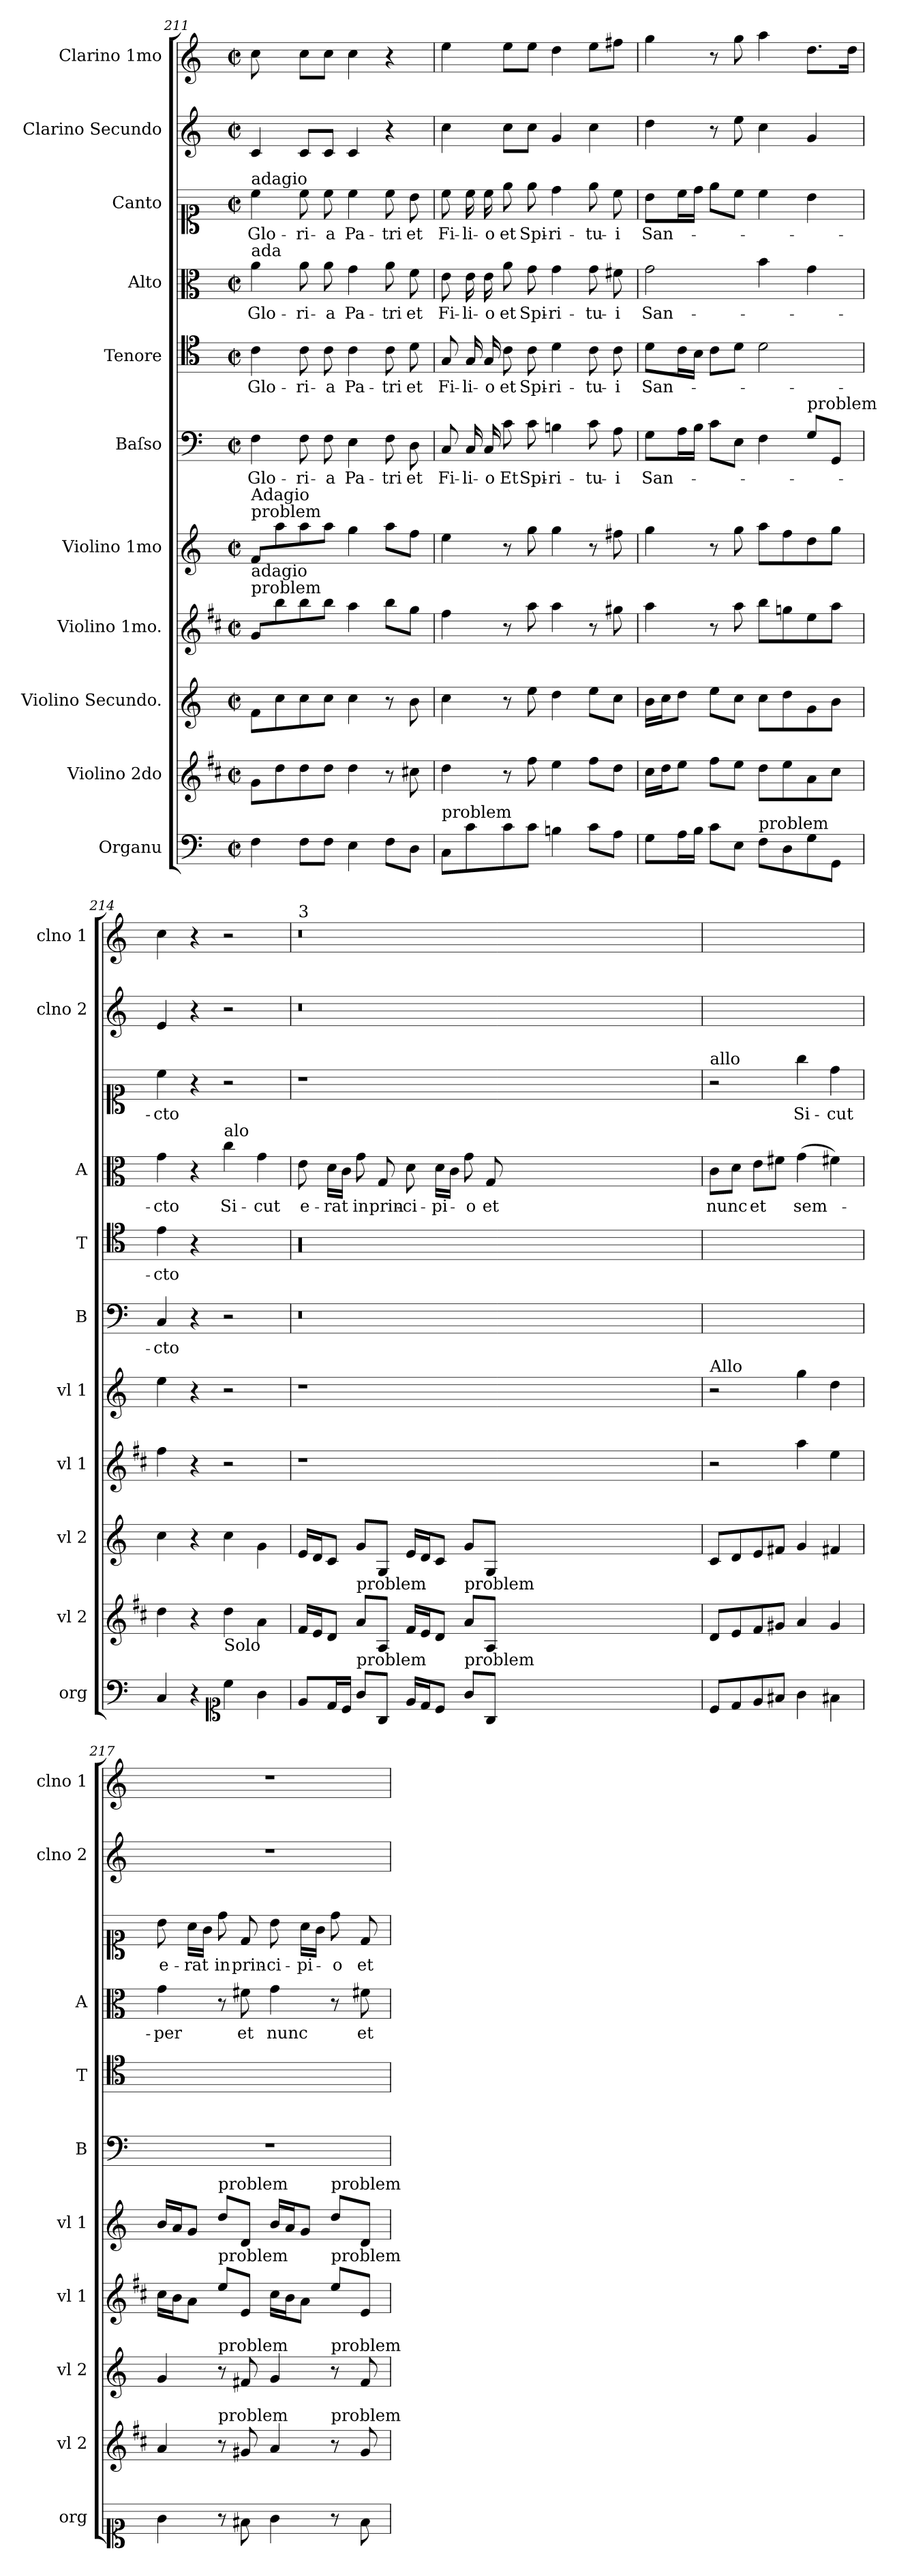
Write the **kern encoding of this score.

**kern	**kern	**kern	**kern	**kern	**kern	**text	**kern	**text	**kern	**text	**kern	**text	**kern	**kern
*part11	*part10	*part9	*part8	*part7	*part6	*part6	*part5	*part5	*part4	*part4	*part3	*part3	*part2	*part1
*staff11	*staff10	*staff9	*staff8	*staff7	*staff6	*staff6	*staff5	*staff5	*staff4	*staff4	*staff3	*staff3	*staff2	*staff1
*I"Organu	*I"Violino 2do	*I"Violino Secundo.	*I"Violino 1mo.	*I"Violino 1mo	*I"Baſso	*	*I"Tenore	*	*I"Alto	*	*I"Canto	*	*I"Clarino Secundo	*I"Clarino 1mo
*I'org	*I'vl 2	*I'vl 2	*I'vl 1	*I'vl 1	*I'B	*	*I'T	*	*I'A	*	*	*	*I'clno 2	*I'clno 1
*clefF4	*clefG2	*clefG2	*clefG2	*clefG2	*clefF4	*	*clefC4	*	*clefC3	*	*clefC1	*	*clefG2	*clefG2
*	*ITrd1c2	*	*ITrd1c2	*	*	*	*	*	*	*	*	*	*	*
*k[]	*k[]	*k[]	*k[]	*k[]	*k[]	*	*k[]	*	*k[]	*	*k[]	*	*k[]	*k[]
*M2/2	*M2/2	*M2/2	*M2/2	*M2/2	*M2/2	*	*M2/2	*	*M2/2	*	*M2/2	*	*M2/2	*M2/2
*met(c|)	*met(c|)	*met(c|)	*met(c|)	*met(c|)	*met(c|)	*	*met(c|)	*	*met(c|)	*	*met(c|)	*	*met(c|)	*met(c|)
=211	=211	=211	=211	=211	=211	=211	=211	=211	=211	=211	=211	=211	=211	=211
!	!	!	!	!	!	!	!	!	!	!	!LO:TX:a:t=adagio	!	!	!
!	!	!	!	!	!	!	!	!	!LO:TX:a:t=ada	!	!	!	!	!
!	!	!	!	!LO:TX:a:t=problem	!	!	!	!	!	!	!	!	!	!
!	!	!	!	!LO:TX:a:t=Adagio	!	!	!	!	!	!	!	!	!	!
!	!	!	!LO:TX:a:t=problem	!	!	!	!	!	!	!	!	!	!	!
!	!	!	!LO:TX:a:t=adagio	!	!	!	!	!	!	!	!	!	!	!
!	!	!	!	!	!	!	!	!	!	!	!	!	!	!LO:N:vis=8
4F\	8f\L	8f\L	8f/L	8f/L	4F\	Glo-	4c\	Glo-	4a\	Glo-	4cc\	Glo-	4c/	4cc\
.	8cc\	8cc\	8aa\	8aa\	.	.	.	.	.	.	.	.	.	.
8F\L	8cc\	8cc\	8aa\	8aa\	8F\	-ri-	8c\	-ri-	8a\	-ri-	8cc\	-ri-	8c/L	8cc\L
8F\J	8cc\J	8cc\J	8aa\J	8aa\J	8F\	-a	8c\	-a	8a\	-a	8cc\	-a	8c/J	8cc\J
4E\	4cc\	4cc\	4gg\	4gg\	4E\	Pa-	4c\	Pa-	4g\	Pa-	4cc\	Pa-	4c/	4cc\
8F\L	8r	8r	8aa\L	8aa\L	8F\	-tri	8c\	-tri	8a\	-tri	8cc\	-tri	4r	4r
8D\J	8bn\	8b\	8ff\J	8ff\J	8D\	et	8d\	et	8f\	et	8b\	et	.	.
=212	=212	=212	=212	=212	=212	=212	=212	=212	=212	=212	=212	=212	=212	=212
!LO:TX:a:t=problem	!	!	!	!	!	!	!	!	!	!	!	!	!	!
8C/L	4cc\	4cc\	4ee\	4ee\	8C/	Fi-	8G/	Fi-	8e\	Fi-	8cc\	Fi-	4cc\	4ee\
8c\	.	.	.	.	16C/	-li-	16G/	-li-	16e\	-li-	16cc\	-li-	.	.
.	.	.	.	.	16C/	-o	16G/	-o	16e\	-o	16cc\	-o	.	.
8c\	8r	8r	8r	8r	8c\	Et	8c\	et	8a\	et	8ee\	et	8cc\L	8ee\L
8c\J	8ee\	8ee\	8gg\	8gg\	8c\	Spi-	8c\	Spi-	8g\	Spi-	8ee\	Spi-	8cc\J	8ee\J
4Bn\	4dd\	4dd\	4gg\	4gg\	4Bn\	-ri-	4d\	-ri-	4g\	-ri-	4dd\	-ri-	4g/	4dd\
8c\L	8ee\L	8ee\L	8r	8r	8c\	-tu-	8c\	-tu-	8g\	-tu-	8ee\	-tu-	4cc\	8ee\L
8A\J	8cc\J	8cc\J	8ff#X\	8ff#X\	8A\	-i	8c\	-i	8f#X\	-i	8cc\	-i	.	8ff#X\J
=213	=213	=213	=213	=213	=213	=213	=213	=213	=213	=213	=213	=213	=213	=213
8G\L	16b\LL	16b\LL	4gg\	4gg\	8G\L	San-	8d\L	San-	2g\	San-	8b\L	San-	4dd\	4gg\
.	16cc\J	16cc\J	.	.	.	.	.	.	.	.	.	.	.	.
16A\L	8dd\J	8dd\J	.	.	16A\L	.	16c\L	.	.	.	16cc\L	.	.	.
16B\JJ	.	.	.	.	16B\JJ	.	16B\JJ	.	.	.	16dd\JJ	.	.	.
8c\L	8ee\L	8ee\L	8r	8r	8c\L	.	8c\L	.	.	.	8ee\L	.	8r	8r
8E\J	8dd\J	8cc\J	8gg\	8gg\	8E\J	.	8d\J	.	.	.	8cc\J	.	8ee\	8gg\
!LO:TX:a:t=problem	!	!	!	!	!	!	!	!	!	!	!	!	!	!
8F\L	8cc\L	8cc\L	8aa\L	8aa\L	4F\	.	2d\	.	4b\	.	4cc\	.	4cc\	4aa\
8D\	8dd\	8dd\	8ffn\	8ff\	.	.	.	.	.	.	.	.	.	.
!	!	!	!	!	!LO:TX:a:t=problem	!	!	!	!	!	!	!	!	!
8G\	8g\	8g\	8dd\	8dd\	8G\L	.	.	.	4g\	.	4b\	.	4g/	8.dd\L
8GG/J	8b\J	8b\J	8gg\J	8gg\J	8GG/J	.	.	.	.	.	.	.	.	.
.	.	.	.	.	.	.	.	.	.	.	.	.	.	16dd\Jk
=214	=214	=214	=214	=214	=214	=214	=214	=214	=214	=214	=214	=214	=214	=214
4C/	4cc\	4cc\	4ee\	4ee\	4C/	-cto	4e\	-cto	4g\	-cto	4cc\	-cto	4e/	4cc\
4r	4r	4r	4r	4r	4r	.	4r	.	4r	.	4r	.	4r	4r
*clefC1	*	*	*	*	*	*	*	*	*	*	*	*	*	*
!	!	!	!	!	!	!	!	!	!LO:TX:a:t=alo	!	!	!	!	!
!	!LO:TX:b:t=Solo	!	!	!	!	!	!	!	!	!	!	!	!	!
4cc\	4cc\	4cc\	2r	2r	2r	.	2ryy	.	4cc\	Si-	2r	.	2r	2r
4g\	4g\	4g\	.	.	.	.	.	.	4g\	-cut	.	.	.	.
=215	=215	=215	=215	=215	=215	=215	=215	=215	=215	=215	=215	=215	=215	=215
!	!	!	!	!	!	!	!	!	!	!	!	!	!	!LO:TX:a:t=3
8e/L	16e/LL	16e/LL	1r	1r	0r	.	00r	.	8e\	e-	1r	.	0r	0r
.	16d/J	16d/J	.	.	.	.	.	.	.	.	.	.	.	.
16d/L	8c/J	8c/J	.	.	.	.	.	.	16d\LL	-rat	.	.	.	.
16c/JJ	.	.	.	.	.	.	.	.	16c\JJ	.	.	.	.	.
!	!LO:TX:a:t=problem	!	!	!	!	!	!	!	!	!	!	!	!	!
!LO:TX:a:t=problem	!	!	!	!	!	!	!	!	!	!	!	!	!	!
8g\L	8g\L	8g/L	.	.	.	.	.	.	8g\	in	.	.	.	.
8G/J	8G/J	8G/J	.	.	.	.	.	.	8G/	prin-	.	.	.	.
16e/LL	16e/LL	16e/LL	.	.	.	.	.	.	8d\	-ci-	.	.	.	.
16d/J	16d/J	16d/J	.	.	.	.	.	.	.	.	.	.	.	.
8c/J	8c/J	8c/J	.	.	.	.	.	.	16d\LL	-pi-	.	.	.	.
.	.	.	.	.	.	.	.	.	16c\JJ	.	.	.	.	.
!	!LO:TX:a:t=problem	!	!	!	!	!	!	!	!	!	!	!	!	!
!LO:TX:a:t=problem	!	!	!	!	!	!	!	!	!	!	!	!	!	!
8g\L	8g\L	8g/L	.	.	.	.	.	.	8g\	-o	.	.	.	.
8G/J	8G/J	8G/J	.	.	.	.	.	.	8G/	et	.	.	.	.
0.ryy	0.ryy	0.ryy	0.ryy	0.ryy	.	.	.	.	0.ryy	.	0.ryy	.	.	.
.	.	.	.	.	0ryy	.	.	.	.	.	.	.	0ryy	0ryy
=216	=216	=216	=216	=216	=216	=216	=216	=216	=216	=216	=216	=216	=216	=216
!	!	!	!	!	!	!	!	!	!	!	!LO:TX:a:t=allo	!	!	!
!	!	!	!	!LO:TX:a:t=Allo	!	!	!	!	!	!	!	!	!	!
8c/L	8c/L	8c/L	2r	2r	1ryy	.	1ryy	.	8c\L	nunc	2r	.	1ryy	1ryy
8d/	8d/	8d/	.	.	.	.	.	.	8d\J	.	.	.	.	.
8e/	8e/	8e/	.	.	.	.	.	.	8e\L	et	.	.	.	.
8f#X/J	8f#X/J	8f#X/J	.	.	.	.	.	.	8f#X\J	.	.	.	.	.
4g\	4g/	4g/	4gg\	4gg\	.	.	.	.	(4g\	sem-	4gg\	Si-	.	.
4f#X\	4f#/	4f#X/	4dd\	4dd\	.	.	.	.	4f#X\)	.	4dd\	-cut	.	.
=217	=217	=217	=217	=217	=217	=217	=217	=217	=217	=217	=217	=217	=217	=217
4g\	4g/	4g/	16b\LL	16b/LL	1r	.	1ryy	.	4g\	-per	8b\	e-	1r	1r
.	.	.	16a\J	16a/J	.	.	.	.	.	.	.	.	.	.
.	.	.	8g\J	8g/J	.	.	.	.	.	.	16a\LL	-rat	.	.
.	.	.	.	.	.	.	.	.	.	.	16g\JJ	.	.	.
!	!	!	!	!LO:TX:a:t=problem	!	!	!	!	!	!	!	!	!	!
!	!	!	!LO:TX:a:t=problem	!	!	!	!	!	!	!	!	!	!	!
!	!	!LO:TX:a:t=problem	!	!	!	!	!	!	!	!	!	!	!	!
!	!LO:TX:a:t=problem	!	!	!	!	!	!	!	!	!	!	!	!	!
8r	8r	8r	8dd\L	8dd\L	.	.	.	.	8r	.	8dd\	in	.	.
8f#X\	8f#X/	8f#X/	8d/J	8d/J	.	.	.	.	8f#X\	et	8d/	prin-	.	.
4g\	4g/	4g/	16b\LL	16b/LL	.	.	.	.	4g\	nunc	8b\	-ci-	.	.
.	.	.	16a\J	16a/J	.	.	.	.	.	.	.	.	.	.
.	.	.	8g\J	8g/J	.	.	.	.	.	.	16a\LL	-pi-	.	.
.	.	.	.	.	.	.	.	.	.	.	16g\JJ	.	.	.
!	!	!	!	!LO:TX:a:t=problem	!	!	!	!	!	!	!	!	!	!
!	!	!	!LO:TX:a:t=problem	!	!	!	!	!	!	!	!	!	!	!
!	!	!LO:TX:a:t=problem	!	!	!	!	!	!	!	!	!	!	!	!
!	!LO:TX:a:t=problem	!	!	!	!	!	!	!	!	!	!	!	!	!
8r	8r	8r	8dd\L	8dd\L	.	.	.	.	8r	.	8dd\	-o	.	.
8f#\	8f#/	8f#/	8d/J	8d/J	.	.	.	.	8f#X\	et	8d/	et	.	.
=	=	=	=	=	=	=	=	=	=	=	=	=	=	=
*-	*-	*-	*-	*-	*-	*-	*-	*-	*-	*-	*-	*-	*-	*-
